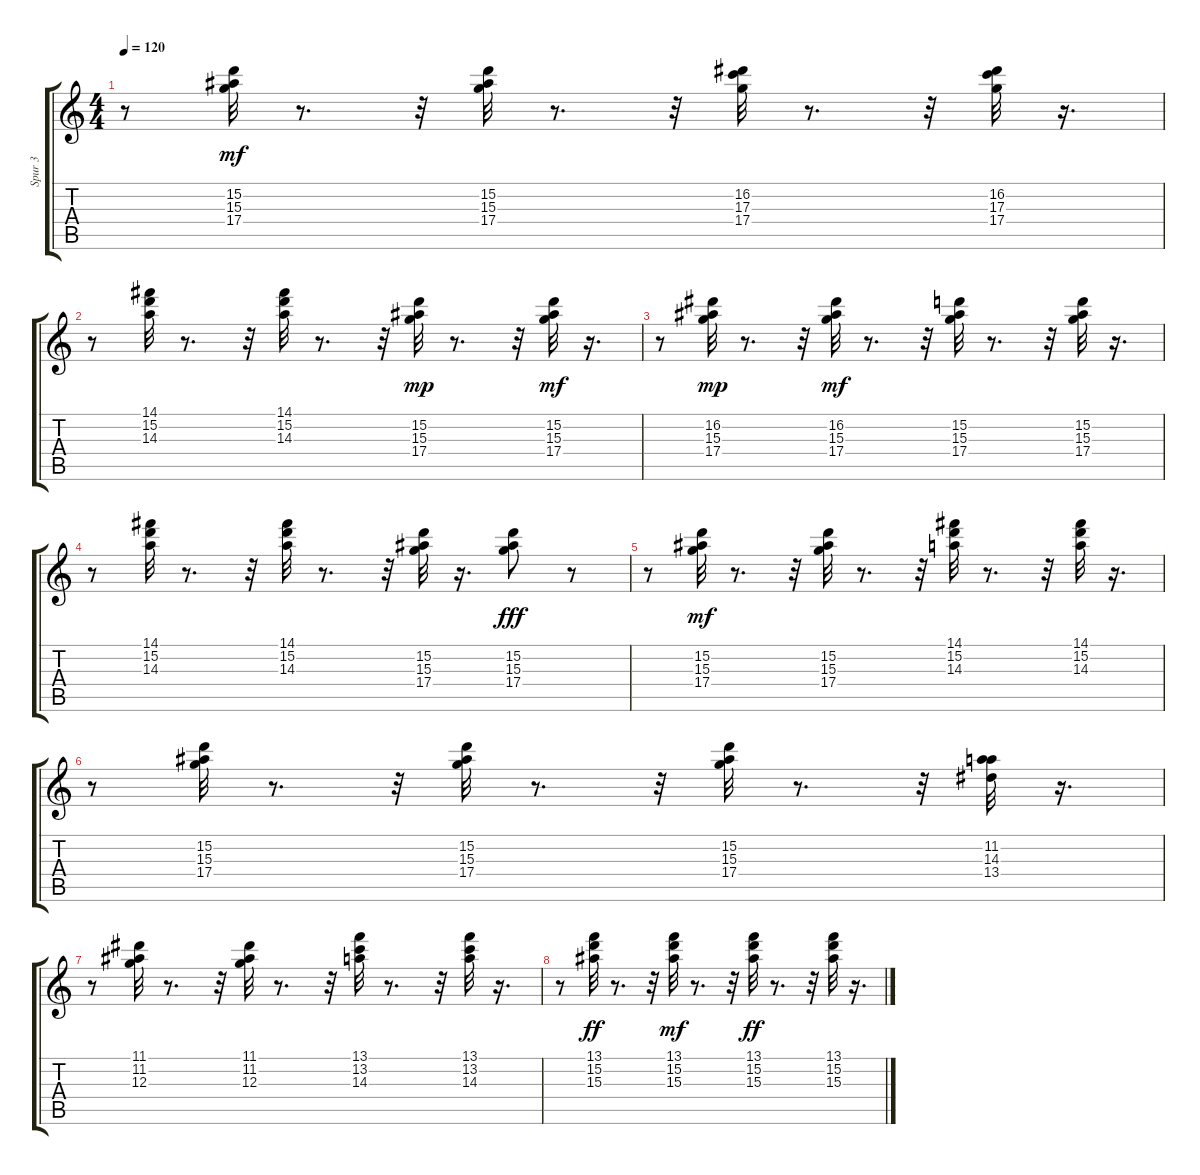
\track ("Spur 3" "Spur 3") {instrument acousticguitarsteel}
\staff {score tabs}
\tuning (E4 B3 G3 D3 A2 E2) {hide}
\ts (4 4)
\tempo 120
\clef g2
\ks c
r.8{dy mf} (15.2 15.3 17.4).32 r.8{d} r.32 (15.2 15.3 17.4).32 r.8{d} r.32 (16.2 17.3 17.4).32 r.8{d} r.32 (16.2 17.3 17.4).32 r.16{d} |
r.8 (14.1 15.2 14.3).32 r.8{d} r.32 (14.1 15.2 14.3).32 r.8{d} r.32 (15.2 15.3 17.4).32{dy mp} r.8{d} r.32 (15.2 15.3 17.4).32{dy mf} r.16{d} |
r.8 (16.2 15.3 17.4).32{dy mp} r.8{d} r.32 (16.2 15.3 17.4).32{dy mf} r.8{d} r.32 (15.2 15.3 17.4).32 r.8{d} r.32 (15.2 15.3 17.4).32 r.16{d} |
r.8 (14.1 15.2 14.3).32 r.8{d} r.32 (14.1 15.2 14.3).32 r.8{d} r.32 (15.2 15.3 17.4).32 r.16{d} (15.2 15.3 17.4).8{dy fff} r.8 |
r.8 (15.2 15.3 17.4).32{dy mf} r.8{d} r.32 (15.2 15.3 17.4).32 r.8{d} r.32 (14.1 15.2 14.3).32 r.8{d} r.32 (14.1 15.2 14.3).32 r.16{d} |
r.8 (15.2 15.3 17.4).32 r.8{d} r.32 (15.2 15.3 17.4).32 r.8{d} r.32 (15.2 15.3 17.4).32 r.8{d} r.32 (11.2 14.3 13.4).32 r.16{d} |
r.8 (11.1 11.2 12.3).32 r.8{d} r.32 (11.1 11.2 12.3).32 r.8{d} r.32 (13.1 13.2 14.3).32 r.8{d} r.32 (13.1 13.2 14.3).32 r.16{d} |
r.8 (13.1 15.2 15.3).32{dy ff} r.8{d} r.32 (13.1 15.2 15.3).32{dy mf} r.8{d} r.32 (13.1 15.2 15.3).32{dy ff} r.8{d} r.32 (13.1 15.2 15.3).32 r.16{d}
